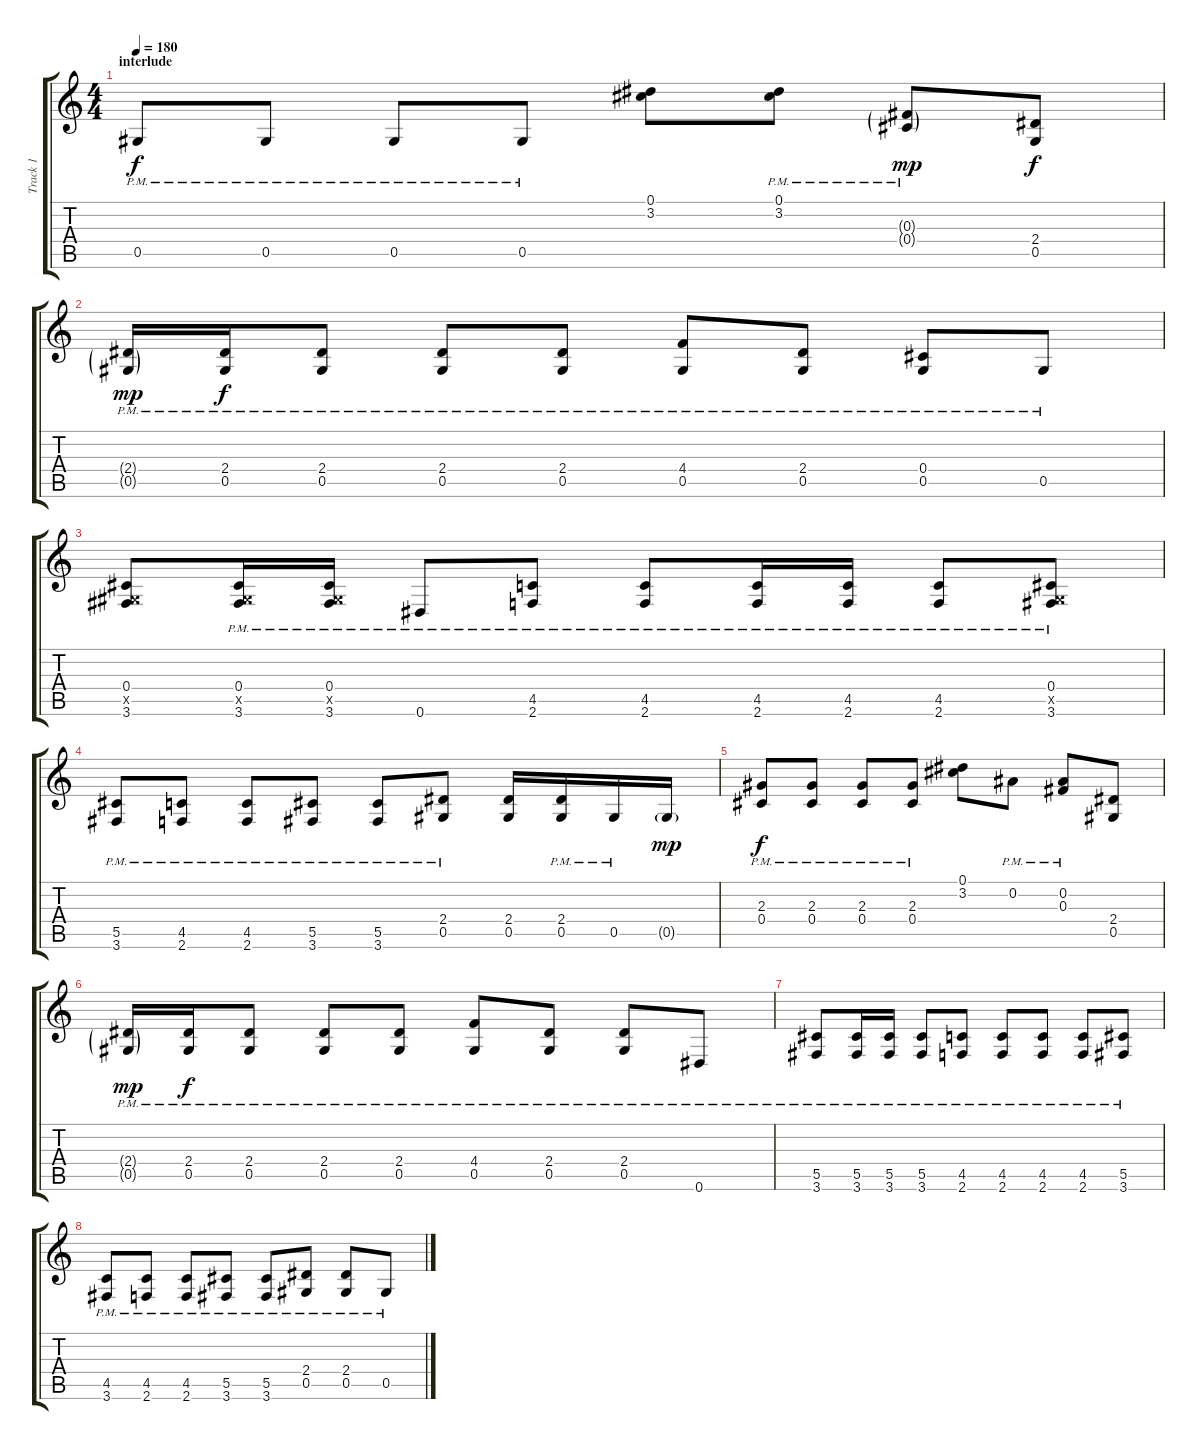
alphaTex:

\track ("Track 1" "Track 1") {instrument distortionguitar}
\staff {score tabs}
\tuning (Eb4 Bb3 Gb3 Db3 Ab2 Eb2) {hide}
\ts (4 4)
\section ("" "interlude")
\tempo 180
\clef g2
\ks c
0.5{pm}.8{dy f} 0.5{pm}.8 0.5{pm}.8 0.5{pm}.8 (0.1 3.2).8 (0.1 3.2{pm}).8 (0.3{g pm} 0.4{g}).8{dy mp} (2.4 0.5).8{dy f} |
(2.4{g pm} 0.5{g}).16{dy mp} (2.4{pm} 0.5).16{dy f} (2.4{pm} 0.5).8 (2.4{pm} 0.5).8 (2.4{pm} 0.5).8 (4.4{pm} 0.5).8 (2.4{pm} 0.5).8 (0.4{pm} 0.5).8 0.5{pm}.8 |
(0.4 0.5{x} 3.6).8 (0.4 0.5{x} 3.6{pm}).16 (0.4 0.5{x} 3.6{pm}).16 0.6{pm}.8 (4.5 2.6{pm}).8 (4.5 2.6{pm}).8 (4.5 2.6{pm}).16 (4.5 2.6{pm}).16 (4.5 2.6{pm}).8 (0.4 0.5{x} 3.6{pm}).8 |
(5.5 3.6{pm}).8 (4.5 2.6{pm}).8 (4.5 2.6{pm}).8 (5.5 3.6{pm}).8 (5.5 3.6{pm}).8 (2.4 0.5{pm}).8 (2.4 0.5).16 (2.4 0.5{pm}).16 0.5{pm}.16 0.5{g}.16{dy mp} |
(2.3{pm} 0.4).8{dy f} (2.3{pm} 0.4).8 (2.3{pm} 0.4).8 (2.3{pm} 0.4).8 (0.1 3.2).8 0.2{pm}.8 (0.2{pm} 0.3).8 (2.4 0.5).8 |
(2.4{g pm} 0.5{g}).16{dy mp} (2.4{pm} 0.5).16{dy f} (2.4{pm} 0.5).8 (2.4{pm} 0.5).8 (2.4{pm} 0.5).8 (4.4{pm} 0.5).8 (2.4{pm} 0.5).8 (2.4{pm} 0.5).8 0.6{pm}.8 |
(5.5{pm} 3.6).8 (5.5{pm} 3.6).16 (5.5{pm} 3.6).16 (5.5{pm} 3.6).8 (4.5{pm} 2.6).8 (4.5{pm} 2.6).8 (4.5{pm} 2.6).8 (4.5{pm} 2.6).8 (5.5{pm} 3.6).8 |
(4.5{pm} 3.6).8 (4.5{pm} 2.6).8 (4.5{pm} 2.6).8 (5.5{pm} 3.6).8 (5.5{pm} 3.6).8 (2.4 0.5{pm}).8 (2.4 0.5{pm}).8 0.5{pm}.8
